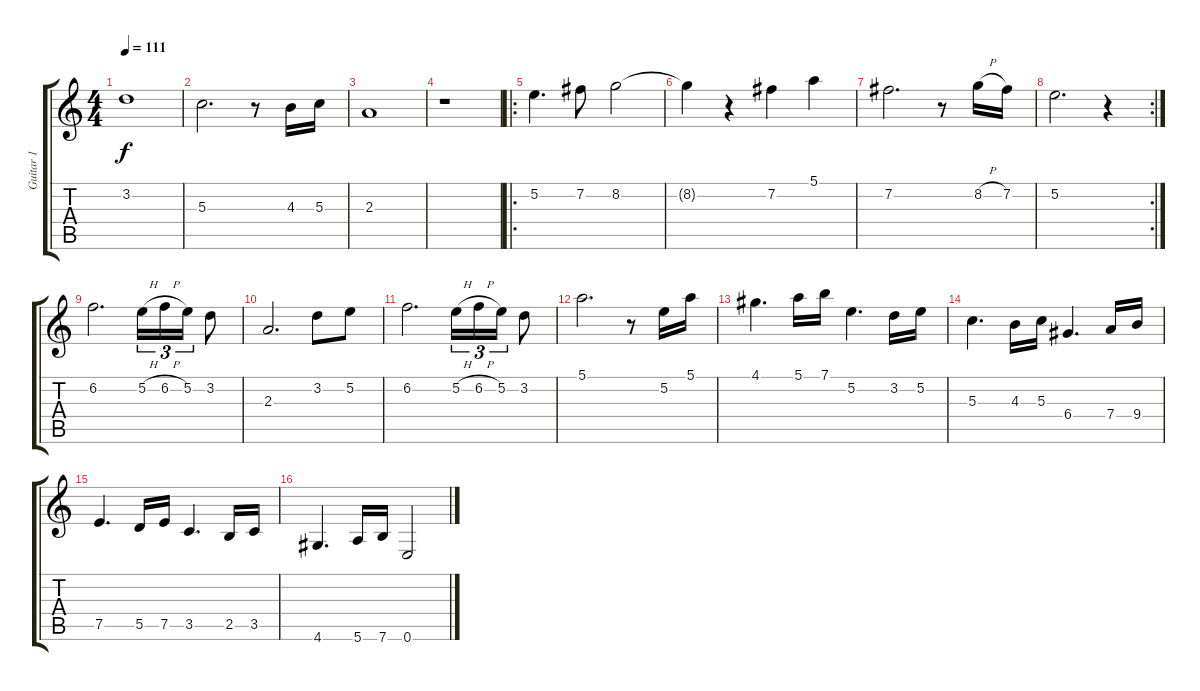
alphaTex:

\track ("Guitar 1" "Guitar 1") {instrument acousticguitarnylon}
\staff {score tabs}
\tuning (E4 B3 G3 D3 A2 E2) {hide}
\ts (4 4)
\tempo 111
\clef g2
\ks c
3.2.1{dy f} |
5.3.2{d} r.8 4.3.16 5.3.16 |
2.3.1 |
r.1 |
\ro
5.2.4{d} 7.2.8 8.2.2 |
8.2{t}.4 r.4 7.2.4 5.1.4 |
7.2.2{d} r.8 8.2{h}.16 7.2.16 |
\rc 2
5.2.2{d} r.4 |
6.2.2{d} 5.2{h}.16{tu (3 2)} 6.2{h}.16{tu (3 2)} 5.2.16{tu (3 2)} 3.2.8 |
2.3.2{d} 3.2.8 5.2.8 |
6.2.2{d} 5.2{h}.16{tu (3 2)} 6.2{h}.16{tu (3 2)} 5.2.16{tu (3 2)} 3.2.8 |
5.1.2{d} r.8 5.2.16 5.1.16 |
4.1.4{d} 5.1.16 7.1.16 5.2.4{d} 3.2.16 5.2.16 |
5.3.4{d} 4.3.16 5.3.16 6.4.4{d} 7.4.16 9.4.16 |
7.5.4{d} 5.5.16 7.5.16 3.5.4{d} 2.5.16 3.5.16 |
4.6.4{d} 5.6.16 7.6.16 0.6.2
